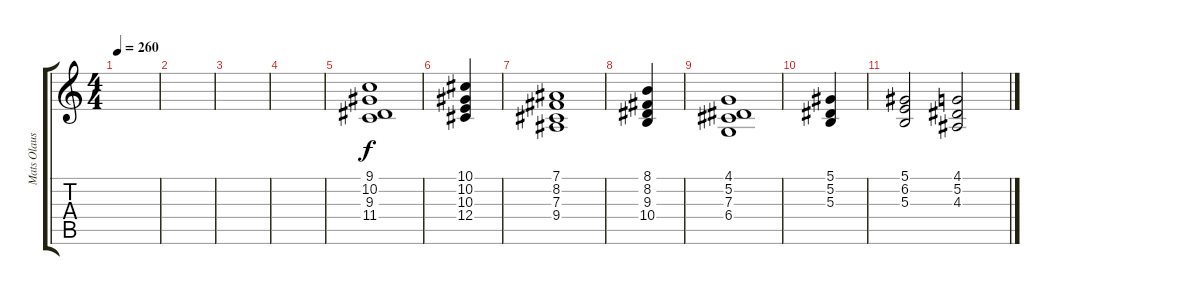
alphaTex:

\track ("Mats Olausson" "Mats Olaus") {instrument percussiveorgan}
\staff {score tabs}
\tuning (Eb4 Bb3 Gb3 Db3 Ab2 Eb2) {hide}
\ts (4 4)
\tempo 260
\clef g2
\ks c
|
|
|
|
(9.1 10.2 9.3 11.4).1 |
(10.1 10.2 10.3 12.4).4 |
(7.1 8.2 7.3 9.4).1 |
(8.1 8.2 9.3 10.4).4 |
(4.1 5.2 7.3 6.4).1 |
(5.1 5.2 5.3).4 |
(5.1 6.2 5.3).2 (4.1 5.2 4.3).2
